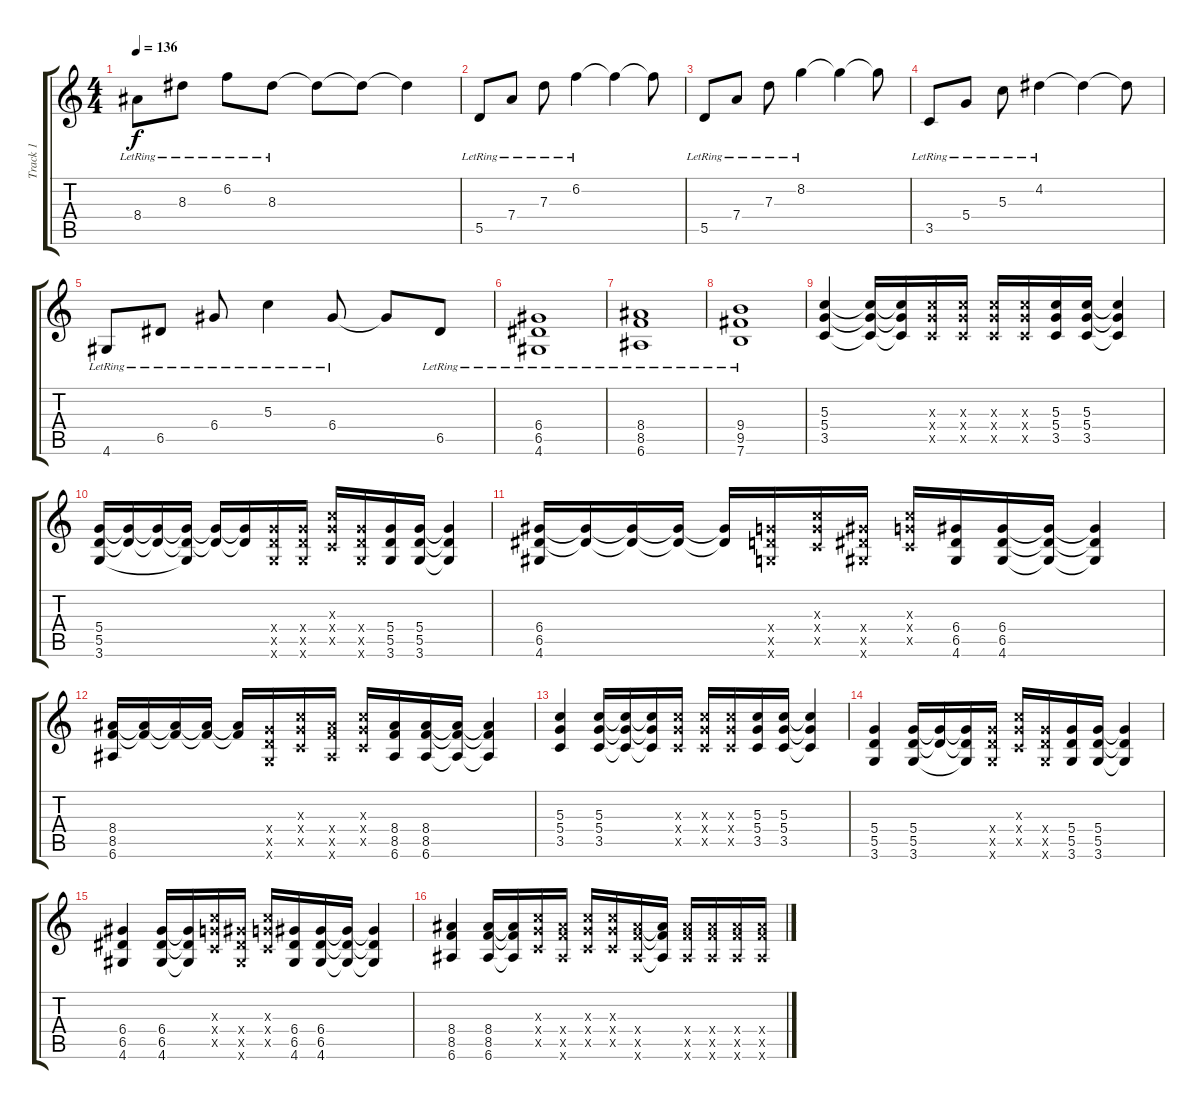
\track ("Track 1" "Track 1") {instrument overdrivenguitar}
\staff {score tabs}
\tuning (E4 B3 G3 D3 A2 E2) {hide}
\ts (4 4)
\tempo 136
\clef g2
\ks c
8.4{lr}.8{dy f volume 10 instrument distortionguitar} 8.3{lr}.8 6.2{lr}.8 8.3{lr}.8 8.3{t}.8 8.3{t}.8 8.3{t}.4 |
5.5{lr}.8 7.4{lr}.8 7.3{lr}.8 6.2{lr}.4 6.2{t}.4 6.2{t}.8 |
5.5{lr}.8 7.4{lr}.8 7.3{lr}.8 8.2{lr}.4 8.2{t}.4 8.2{t}.8 |
3.5{lr}.8 5.4{lr}.8 5.3{lr}.8 4.2{lr}.4 4.2{t}.4 4.2{t}.8 |
4.6{lr}.8 6.5{lr}.8 6.4{lr}.8 5.3{lr}.4 6.4{lr}.8 6.4{t}.8 6.5{lr}.8 |
(6.4 6.5 4.6{lr}).1 |
(8.4 8.5 6.6{lr}).1 |
(9.4{lr} 9.5 7.6).1 |
(5.3 5.4 3.5).4{volume 12 instrument overdrivenguitar} (5.3{t} 5.4{t} 3.5{t}).16 (5.3{t} 5.4{t} 3.5{t}).16 (5.3{x} 5.4{x} 3.5{x}).16 (5.3{x} 5.4{x} 3.5{x}).16 (5.3{x} 5.4{x} 3.5{x}).16 (5.3{x} 5.4{x} 3.5{x}).16 (5.3 5.4 3.5).16 (5.3 5.4 3.5).16 (5.3{t} 5.4{t} 3.5{t}).4 |
(5.4 5.5 3.6).16 (5.4{t} 5.5{t}).16 (5.4{t} 5.5{t}).16 (5.4{t} 5.5{t} 3.6{t}).16 (5.4{t} 5.5{t}).16 (5.4{t} 5.5{t}).16 (5.4{x} 5.5{x} 3.6{x}).16 (5.4{x} 5.5{x} 3.6{x}).16 (5.3{x} 5.4{x} 3.5{x}).16 (5.4{x} 5.5{x} 3.6{x}).16 (5.4 5.5 3.6).16 (5.4 5.5 3.6).16 (5.4{t} 5.5{t} 3.6{t}).4 |
(6.4 6.5 4.6).16 (6.4{t} 6.5{t}).16 (6.4{t} 6.5{t}).16 (6.4{t} 6.5{t}).16 (6.4{t} 6.5{t}).16 (5.4{x} 5.5{x} 3.6{x}).16 (5.3{x} 5.4{x} 3.5{x}).16 (6.4{x} 6.5{x} 4.6{x}).16 (5.3{x} 5.4{x} 3.5{x}).16 (6.4 6.5 4.6).16 (6.4 6.5 4.6).16 (6.4{t} 6.5{t} 4.6{t}).16 (6.4{t} 6.5{t} 4.6{t}).4 |
(8.4 8.5 6.6).16 (8.4{t} 8.5{t}).16 (8.4{t} 8.5{t}).16 (8.4{t} 8.5{t}).16 (8.4{t} 8.5{t}).16 (5.4{x} 5.5{x} 3.6{x}).16 (5.3{x} 5.4{x} 3.5{x}).16 (8.4{x} 8.5{x} 6.6{x}).16 (5.3{x} 5.4{x} 3.5{x}).16 (8.4 8.5 6.6).16 (8.4 8.5 6.6).16 (8.4{t} 8.5{t} 6.6{t}).16 (8.4{t} 8.5{t} 6.6{t}).4 |
(5.3 5.4 3.5).4 (5.3 5.4 3.5).16 (5.3{t} 5.4{t} 3.5{t}).16 (5.3{t} 5.4{t} 3.5{t}).16 (5.3{x} 5.4{x} 3.5{x}).16 (5.3{x} 5.4{x} 3.5{x}).16 (5.3{x} 5.4{x} 3.5{x}).16 (5.3 5.4 3.5).16 (5.3 5.4 3.5).16 (5.3{t} 5.4{t} 3.5{t}).4 |
(5.4 5.5 3.6).4 (5.4 5.5 3.6).16 (5.4{t} 5.5{t}).16 (5.4{t} 5.5{t} 3.6{t}).16 (5.4{x} 5.5{x} 3.6{x}).16 (5.3{x} 5.4{x} 3.5{x}).16 (5.4{x} 5.5{x} 3.6{x}).16 (5.4 5.5 3.6).16 (5.4 5.5 3.6).16 (5.4{t} 5.5{t} 3.6{t}).4 |
(6.4 6.5 4.6).4 (6.4 6.5 4.6).16 (6.4{t} 6.5{t} 4.6{t}).16 (5.3{x} 5.4{x} 3.5{x}).16 (6.4{x} 6.5{x} 4.6{x}).16 (5.3{x} 5.4{x} 3.5{x}).16 (6.4 6.5 4.6).16 (6.4 6.5 4.6).16 (6.4{t} 6.5{t} 4.6{t}).16 (6.4{t} 6.5{t} 4.6{t}).4 |
(8.4 8.5 6.6).4 (8.4 8.5 6.6).16 (8.4{t} 8.5{t} 6.6{t}).16 (5.3{x} 5.4{x} 3.5{x}).16 (8.4{x} 8.5{x} 6.6{x}).16 (5.3{x} 5.4{x} 3.5{x}).16 (5.3{x} 5.4{x} 3.5{x}).16 (8.4{x} 8.5{x} 6.6{x}).16 (8.4{t} 8.5{t} 6.6{t}).16 (8.4{x} 8.5{x} 6.6{x}).16 (8.4{x} 8.5{x} 6.6{x}).16 (8.4{x} 8.5{x} 6.6{x}).16 (8.4{x} 8.5{x} 6.6{x}).16
